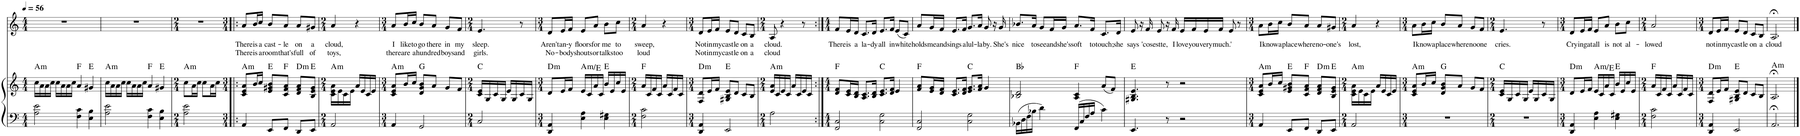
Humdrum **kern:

**kern	**kern	**harte	**kern	**text	**text
*part2	*part2	*part2	*part1	*part1	*part1
*staff3	*staff2	*	*staff1	*staff1	*staff1
*I"Piano	*	*	*I"Voice	*	*
*I'Pno	*	*	*	*	*
*clefF4	*clefG2	*	*clefG2	*	*
*k[]	*k[]	*	*k[]	*	*
*M4/4	*M4/4	*	*M4/4	*	*
*MM56	*MM56	*	*MM56	*	*
=1	=1	=1	=1	=1	=1
!	!	!LO:H:kt=m	!	!	!
2A\ 2e\	16cc\LL	A:min	1r	.	.
.	16a\	.	.	.	.
.	16a\	.	.	.	.
.	16cc\JJ	.	.	.	.
.	16cc\LL	.	.	.	.
.	16a\	.	.	.	.
.	16a\	.	.	.	.
.	16cc\JJ	.	.	.	.
4F\ 4c\	4a/	F:maj	.	.	.
4E\ 4B\	4g#X/	E:maj	.	.	.
=2	=2	=2	=2	=2	=2
!	!	!LO:H:kt=m	!	!	!
2A\ 2e\	16cc\LL	A:min	1r	.	.
.	16a\	.	.	.	.
.	16a\	.	.	.	.
.	16cc\JJ	.	.	.	.
.	16cc\LL	.	.	.	.
.	16a\	.	.	.	.
.	16a\	.	.	.	.
.	16cc\JJ	.	.	.	.
4F\ 4c\	4a/	F:maj	.	.	.
4E\ 4B\	4g#X/	E:maj	.	.	.
=3	=3	=3	=3	=3	=3
*M2/4	*M2/4	*	*M2/4	*	*
!	!	!LO:H:kt=m	!	!	!
2A\ 2e\	8cc\L	A:min	2r	.	.
.	16a\L	.	.	.	.
.	16cc\JJ	.	.	.	.
.	8cc\L	.	.	.	.
.	16a\L	.	.	.	.
.	16cc\JJ	.	.	.	.
=4!|:	=4!|:	=4!|:	=4!|:	=4!|:	=4!|:
*M3/4	*M3/4	*	*M3/4	*	*
!	!	!LO:H:kt=m	!	!LO:LY:b	!LO:LY:b
4AA/	8c/ 8e/ 8a/L	A:min	8a/L	There	There
!	!	!	!	!LO:LY:b	!LO:LY:b
.	16b/L	.	16b/L	is	is
!	!	!	!	!LO:LY:b	!LO:LY:b
.	16cc/JJ	.	16cc/JJ	a	a
!	!	!	!	!LO:LY:b	!LO:LY:b
8EE/L	8e/ 8g#X/ 8b/L	E:maj	8b/L	cast-	room
!	!	!	!	!LO:LY:b	!LO:LY:b
8FF/J	8c/ 8f/ 8a/J	F:maj	8a/J	-le	that's
!	!	!LO:H:kt=m	!	!LO:LY:b	!LO:LY:b
8DD/L	8d/ 8f/ 8a/L	D:min	8a/L	on	full
!	!	!	!	!LO:LY:b	!LO:LY:b
8EE/J	8B/ 8e/ 8g#/J	E:maj	8g#X/J	a	of
=5	=5	=5	=5	=5	=5
*M2/4	*M2/4	*	*M2/4	*	*
!	!	!LO:H:kt=m	!	!LO:LY:b	!LO:LY:b
2AA/	16c\ 16e\ 16a\LL	A:min	4a/	cloud,	toys,
.	16e\	.	.	.	.
.	16c\	.	.	.	.
.	16e\JJ	.	.	.	.
.	16a/LL	.	4r	.	.
.	16e/	.	.	.	.
.	16c/	.	.	.	.
.	16e/JJ	.	.	.	.
=6	=6	=6	=6	=6	=6
*M3/4	*M3/4	*	*M3/4	*	*
!	!	!LO:H:kt=m	!	!LO:LY:b	!LO:LY:b
4AA/	8c/ 8e/ 8a/L	A:min	8a/L	I	there
!	!	!	!	!LO:LY:b	!LO:LY:b
.	16b/L	.	16b/L	like	are
!	!	!	!	!LO:LY:b	!LO:LY:b
.	16cc/JJ	.	16cc/JJ	to	a
!	!	!	!	!LO:LY:b	!LO:LY:b
2GG/	8d/ 8g/ 8b/L	G:maj	8b/L	go	hun-
!	!	!	!	!LO:LY:b	!LO:LY:b
.	8a/J	.	8a/J	there	-dred
!	!	!	!	!LO:LY:b	!LO:LY:b
.	8g/L	.	8g/L	in	boys
!	!	!	!	!LO:LY:b	!LO:LY:b
.	8f/J	.	8f/J	my	and
=7	=7	=7	=7	=7	=7
*M2/4	*M2/4	*	*M2/4	*	*
!	!	!	!	!LO:LY:b	!LO:LY:b
2C/	16c/ 16e/LL	C:maj	4.e/	sleep.	girls.
.	16G/	.	.	.	.
.	16c/	.	.	.	.
.	16G/JJ	.	.	.	.
.	16e/LL	.	.	.	.
.	16G/	.	.	.	.
.	16c/	.	8r	.	.
.	16G/JJ	.	.	.	.
=8	=8	=8	=8	=8	=8
*M3/4	*M3/4	*	*M3/4	*	*
!	!	!LO:H:kt=m	!	!LO:LY:b	!LO:LY:b
4DD/ 4AA/	8d/L	D:min	8d/L	Aren't	No-
!	!	!	!	!LO:LY:b	!LO:LY:b
.	16e/L	.	16e/L	an-	-bo-
!	!	!	!	!LO:LY:b	!LO:LY:b
.	16f/JJ	.	16f/JJ	-y	-dy
!	!	!LO:H:kt=m	!	!LO:LY:b	!LO:LY:b
4E\ 4A\	16e/LL	A:min/5	8e/L	floors	shouts
.	16c/	.	.	.	.
!	!	!	!	!LO:LY:b	!LO:LY:b
.	16a/	.	8a/J	for	or
.	16c/JJ	.	.	.	.
!	!	!	!	!LO:LY:b	!LO:LY:b
4E\ 4G#X\	16b/LL	E:maj	8b\L	me	talks
.	16e/	.	.	.	.
!	!	!	!	!LO:LY:b	!LO:LY:b
.	16cc/	.	8cc\J	to	too
.	16e/JJ	.	.	.	.
=9	=9	=9	=9	=9	=9
*M2/4	*M2/4	*	*M2/4	*	*
!	!	!	!	!LO:LY:b	!LO:LY:b
2F\ 2c\	16a/LL	F:maj	4a/	sweep,	loud
.	16c/	.	.	.	.
.	16f/	.	.	.	.
.	16c/JJ	.	.	.	.
.	16a/LL	.	4r	.	.
.	16c/	.	.	.	.
.	16f/	.	.	.	.
.	16c/JJ	.	.	.	.
=10	=10	=10	=10	=10	=10
*M3/4	*M3/4	*	*M3/4	*	*
!	!	!LO:H:kt=m	!	!LO:LY:b	!LO:LY:b
4DD/ 4AA/	8F/ 8d/L	D:min	8d/L	Not	Not
!	!	!	!	!LO:LY:b	!LO:LY:b
.	16e/L	.	16e/L	in	in
!	!	!	!	!LO:LY:b	!LO:LY:b
.	16f/JJ	.	16f/JJ	my	my
!	!	!	!	!LO:LY:b	!LO:LY:b
2EE/	8G#X/ 8B/ 8e/L	E:maj	8e/L	cast-	cast-
!	!	!	!	!LO:LY:b	!LO:LY:b
.	8d/J	.	8d/J	-le	-le
!	!	!	!	!LO:LY:b	!LO:LY:b
.	8c/L	.	8c/L	on	on
!	!	!	!	!LO:LY:b	!LO:LY:b
.	8B/J	.	8B/J	a	a
=11	=11	=11	=11	=11	=11
*M2/4	*M2/4	*	*M2/4	*	*
!	!	!LO:H:kt=m	!	!LO:LY:b	!LO:LY:b
2A\	16e/ 16a/LL	A:min	8A/	cloud.	cloud
.	16c/	.	.	.	.
.	16e/	.	4r	.	.
.	16c/JJ	.	.	.	.
.	16a/LL	.	.	.	.
.	16c/	.	.	.	.
.	16e/	.	8r	.	.
.	16c/JJ	.	.	.	.
=12:|!	=12:|!	=12:|!	=12:|!	=12:|!	=12:|!
*M4/4	*M4/4	*	*M4/4	*	*
!	!	!	!	!LO:LY:b	!
2FF/ 2C/	8d/ 8f/L	F:maj	8f/L	There	.
!	!	!	!	!LO:LY:b	!
.	16c/ 16e/L	.	16e/L	is	.
!	!	!	!	!LO:LY:b	!
.	16B/ 16d/JJ	.	16d/JJ	a	.
!	!	!	!	!LO:LY:b	!
.	8.A/ 8.c/L	.	8.c/L	la-	.
!	!	!	!	!LO:LY:b	!
.	16B/ 16d/Jk	.	16d/Jk	-dy	.
!	!	!	!	!LO:LY:b	!
2C\ 2G\	8.c/ 8.e/L	C:maj	8.e/L	all	.
!	!	!	!	!LO:LY:b	!
.	16d/ 16f/Jk	.	16f/Jk	in	.
!	!	!	!	!LO:LY:b	!
.	4e/	.	(8e/L	white	.
.	.	.	8c/J)	.	.
=13	=13	=13	=13	=13	=13
!	!	!	!	!LO:LY:b	!
2FF/ 2C/	8f/ 8a/L	F:maj	8a/L	holds	.
!	!	!	!	!LO:LY:b	!
.	16e/ 16g/L	.	16g/L	me	.
!	!	!	!	!LO:LY:b	!
.	16d/ 16f/JJ	.	16f/JJ	and	.
!	!	!	!	!LO:LY:b	!
.	8.c/ 8.e/L	.	8.e/L	sings	.
!	!	!	!	!LO:LY:b	!
.	16d/ 16f/Jk	.	16f/Jk	a	.
!	!	!	!	!LO:LY:b	!
2C\ 2G\	8.e/ 8.g/L	C:maj	8.g/L	lul-	.
!	!	!	!	!LO:LY:b	!
.	16f/ 16a/Jk	.	16a/Jk	-la-	.
!	!	!	!	!LO:LY:b	!
.	4g/	.	8g/	-by.	.
.	.	.	16r	.	.
!	!	!	!	!LO:LY:b	!
.	.	.	16g/	She's	.
=14	=14	=14	=14	=14	=14
!	!	!	!	!LO:LY:b	!
16BB-X\LL	2B-X/ 2d/	Bb:maj	8.b-X/L	nice	.
16D\	.	.	.	.	.
16F\	.	.	.	.	.
!	!	!	!	!LO:LY:b	!
16B-X\JJ	.	.	16a/Jk	to	.
!	!	!	!	!LO:LY:b	!
4d\	.	.	8g/L	see	.
!	!	!	!	!LO:LY:b	!
.	.	.	16f/L	and	.
!	!	!	!	!LO:LY:b	!
.	.	.	16g/JJ	she's	.
!	!	!	!	!LO:LY:b	!
16FF/LL	4A/ 4c/	F:maj	8.a/L	soft	.
16C/	.	.	.	.	.
16F/	.	.	.	.	.
!	!	!	!	!LO:LY:b	!
16A/JJ	.	.	16f/Jk	to	.
!	!	!	!	!LO:LY:b	!
4c\	(8a/L	.	8.c/L	touch;	.
.	8f/J)	.	.	.	.
!	!	!	!	!LO:LY:b	!
.	.	.	16d/Jk	she	.
=15	=15	=15	=15	=15	=15
!	!	!	!	!LO:LY:b	!
4.EE/	4.G#X/ 4.B/ 4.e/	E:maj	8e/	says	.
.	.	.	16r	.	.
!	!	!	!	!LO:LY:b	!
.	.	.	16f/	'cos-	.
!	!	!	!	!LO:LY:b	!
.	.	.	8e/	-estte,	.
8r	8r	.	16r	.	.
!	!	!	!	!LO:LY:b	!
.	.	.	16f/	I	.
!	!	!	!	!LO:LY:b	!
2r	2r	.	16e/LL	love	.
!	!	!	!	!LO:LY:b	!
.	.	.	16f/	you	.
!	!	!	!	!LO:LY:b	!
.	.	.	16e/	very	.
!	!	!	!	!LO:LY:b	!
.	.	.	16f/JJ	much.	.
!	!	!	!	!LO:LY:b	!
.	.	.	8e/	'	.
.	.	.	8r	.	.
=16	=16	=16	=16	=16	=16
*M3/4	*M3/4	*	*M3/4	*	*
!	!	!LO:H:kt=m	!	!LO:LY:b	!
4AA/	8c/ 8e/ 8a/L	A:min	8a\L	I	.
!	!	!	!	!LO:LY:b	!
.	16b/L	.	16b\L	know	.
!	!	!	!	!LO:LY:b	!
.	16cc/JJ	.	16cc\JJ	a	.
!	!	!	!	!LO:LY:b	!
8EE/L	8e/ 8g#X/ 8b/L	E:maj	8b/L	place	.
!	!	!	!	!LO:LY:b	!
8FF/J	8c/ 8f/ 8a/J	F:maj	8a/J	where	.
!	!	!LO:H:kt=m	!	!LO:LY:b	!
8DD/L	8d/ 8f/ 8a/L	D:min	8a/L	no-	.
!	!	!	!	!LO:LY:b	!
8EE/J	8B/ 8e/ 8g#/J	E:maj	8g#X/J	-one's	.
=17	=17	=17	=17	=17	=17
*M2/4	*M2/4	*	*M2/4	*	*
!	!	!LO:H:kt=m	!	!LO:LY:b	!
2AA/	16c\ 16e\ 16a\LL	A:min	4a/	lost,	.
.	16e\	.	.	.	.
.	16c\	.	.	.	.
.	16e\JJ	.	.	.	.
.	16a/LL	.	4r	.	.
.	16e/	.	.	.	.
.	16c/	.	.	.	.
.	16e/JJ	.	.	.	.
=18	=18	=18	=18	=18	=18
*M3/4	*M3/4	*	*M3/4	*	*
!	!	!LO:H:kt=m	!	!LO:LY:b	!
2.r	8c/ 8e/ 8a/L	A:min	8a\L	I	.
!	!	!	!	!LO:LY:b	!
.	16b/L	.	16b\L	know	.
!	!	!	!	!LO:LY:b	!
.	16cc/JJ	.	16cc\JJ	a	.
!	!	!	!	!LO:LY:b	!
.	8d/ 8g/ 8b/L	G:maj	8b/L	place	.
!	!	!	!	!LO:LY:b	!
.	8a/J	.	8a/J	where	.
!	!	!	!	!LO:LY:b	!
.	8g/L	.	8g/L	no-	.
!	!	!	!	!LO:LY:b	!
.	8f/J	.	8f/J	-one	.
=19	=19	=19	=19	=19	=19
*M2/4	*M2/4	*	*M2/4	*	*
!	!	!	!	!LO:LY:b	!
2r	16c/ 16e/LL	C:maj	4.e/	cries.	.
.	16G/	.	.	.	.
.	16c/	.	.	.	.
.	16G/JJ	.	.	.	.
.	16e/LL	.	.	.	.
.	16G/	.	.	.	.
.	16c/	.	8r	.	.
.	16G/JJ	.	.	.	.
=20	=20	=20	=20	=20	=20
*M3/4	*M3/4	*	*M3/4	*	*
!	!	!LO:H:kt=m	!	!LO:LY:b	!
4DD/ 4AA/	8d/L	D:min	8d/L	Cry-	.
!	!	!	!	!LO:LY:b	!
.	16e/L	.	16e/L	-ing	.
!	!	!	!	!LO:LY:b	!
.	16f/JJ	.	16f/JJ	at	.
!	!	!LO:H:kt=m	!	!LO:LY:b	!
4E\ 4A\	16e/LL	A:min/5	8e/L	all	.
.	16c/	.	.	.	.
!	!	!	!	!LO:LY:b	!
.	16a/	.	8a/J	is	.
.	16c/JJ	.	.	.	.
!	!	!	!	!LO:LY:b	!
4E\ 4G#X\	16b/LL	E:maj	8b\L	not	.
.	16e/	.	.	.	.
!	!	!	!	!LO:LY:b	!
.	16cc/	.	8cc\J	al-	.
.	16e/JJ	.	.	.	.
=21	=21	=21	=21	=21	=21
*M2/4	*M2/4	*	*M2/4	*	*
!	!	!	!	!LO:LY:b	!
2F\ 2c\	16a/LL	F:maj	2a/	-lowed	.
.	16c/	.	.	.	.
.	16f/	.	.	.	.
.	16c/JJ	.	.	.	.
.	16a/LL	.	.	.	.
.	16c/	.	.	.	.
.	16f/	.	.	.	.
.	16c/JJ	.	.	.	.
=22	=22	=22	=22	=22	=22
*M3/4	*M3/4	*	*M3/4	*	*
!	!	!LO:H:kt=m	!	!LO:LY:b	!
4DD/ 4AA/	8F/ 8d/L	D:min	8d/L	not	.
!	!	!	!	!LO:LY:b	!
.	16e/L	.	16e/L	in	.
!	!	!	!	!LO:LY:b	!
.	16f/JJ	.	16f/JJ	my	.
!	!	!	!	!LO:LY:b	!
2EE/	8G#X/ 8B/ 8e/L	E:maj	8e/L	cast-	.
!	!	!	!	!LO:LY:b	!
.	8d/J	.	8d/J	-le	.
!	!	!	!	!LO:LY:b	!
.	8c/L	.	8c/L	on	.
!	!	!	!	!LO:LY:b	!
.	8B/J	.	8B/J	a	.
=23	=23	=23	=23	=23	=23
!	!	!LO:H:kt=m	!	!LO:LY:b	!
2.AA;</	2.A;</	A:min	2.A;</	cloud	.
==	==	==	==	==	==
*-	*-	*-	*-	*-	*-
